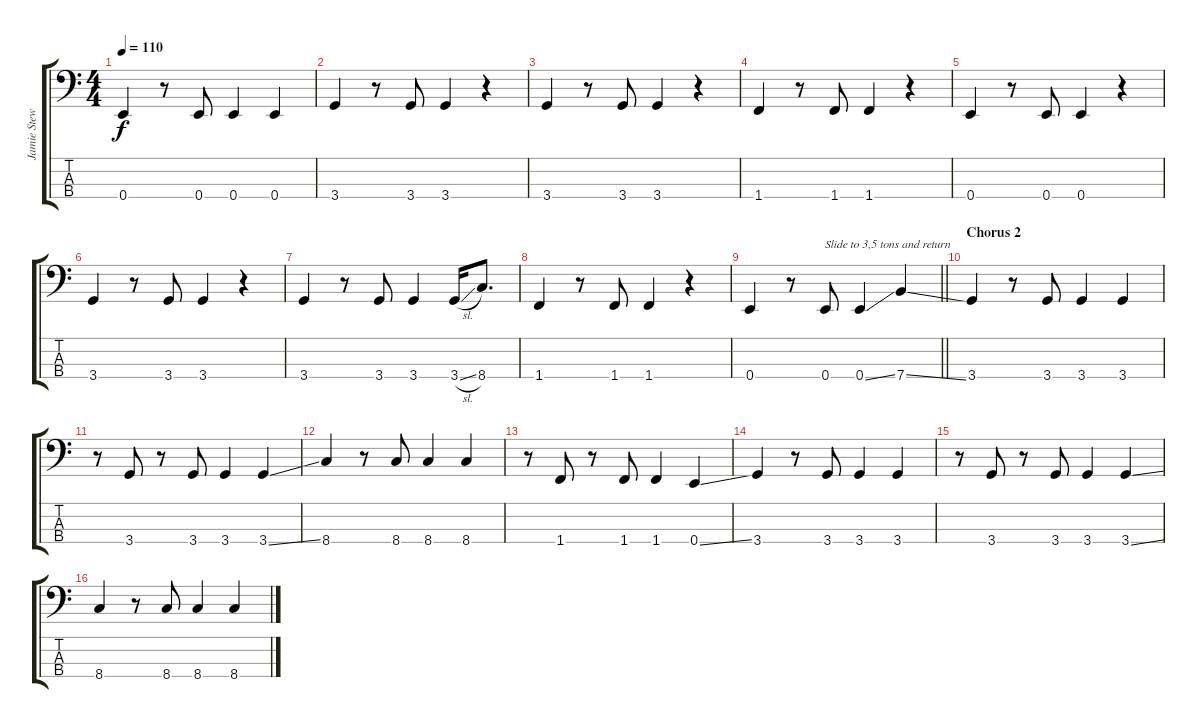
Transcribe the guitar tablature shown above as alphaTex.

\track ("Jamie Stewart - Bass" "Jamie Stew") {instrument electricbasspick}
\staff {score tabs}
\tuning (G2 D2 A1 E1) {hide}
\ts (4 4)
\tempo 110
\clef f4
\ks c
0.4.4{dy f} r.8 0.4.8 0.4.4 0.4.4 |
3.4.4 r.8 3.4.8 3.4.4 r.4 |
3.4.4 r.8 3.4.8 3.4.4 r.4 |
1.4.4 r.8 1.4.8 1.4.4 r.4 |
0.4.4 r.8 0.4.8 0.4.4 r.4 |
3.4.4 r.8 3.4.8 3.4.4 r.4 |
3.4.4 r.8 3.4.8 3.4.4 3.4{sl}.16 8.4.8{d} |
1.4.4 r.8 1.4.8 1.4.4 r.4 |
\barLineRight lightlight
0.4.4 r.8 0.4.8{txt "Slide to 3,5 tons and return"} 0.4{ss}.4 7.4{ss}.4 |
\section ("" "Chorus 2")
3.4.4 r.8 3.4.8 3.4.4 3.4.4 |
r.8 3.4.8 r.8 3.4.8 3.4.4 3.4{ss}.4 |
8.4.4 r.8 8.4.8 8.4.4 8.4.4 |
r.8 1.4.8 r.8 1.4.8 1.4.4 0.4{ss}.4 |
3.4.4 r.8 3.4.8 3.4.4 3.4.4 |
r.8 3.4.8 r.8 3.4.8 3.4.4 3.4{ss}.4 |
8.4.4 r.8 8.4.8 8.4.4 8.4.4
